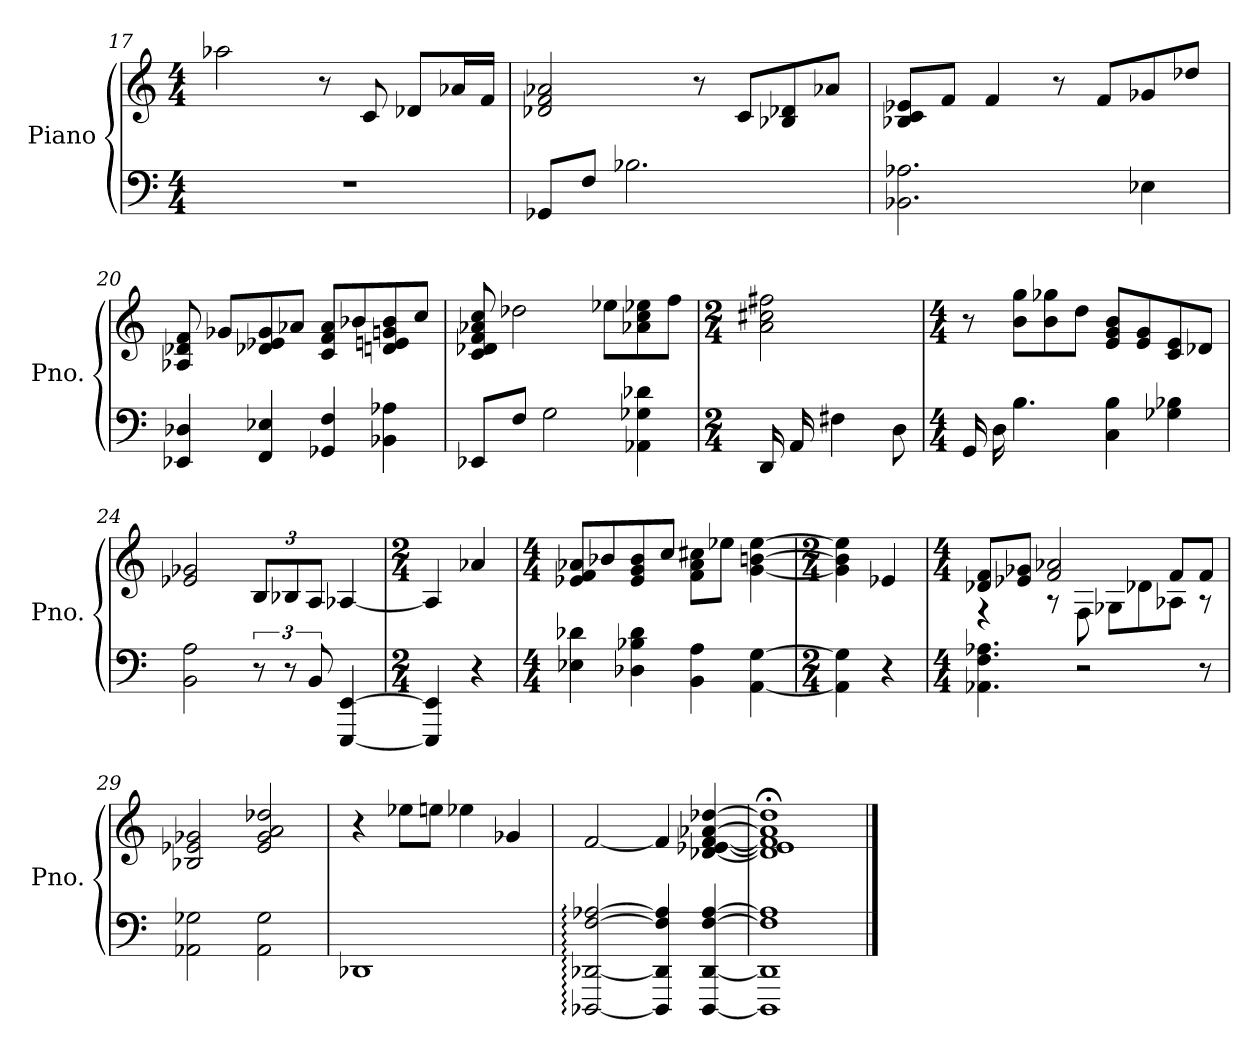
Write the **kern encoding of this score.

**kern	**kern
*part1	*part1
*staff2	*staff1
*I"Piano	*
*I'Pno.	*
*clefF4	*clefG2
*k[]	*k[]
*M4/4	*M4/4
*MM70	*MM70
=17	=17
1r	2aa-X\
.	8r
.	8c/
.	8d-X/L
.	16a-X/L
.	16f/JJ
!!LO:LB:g=z
=18	=18
8GG-X/L	2d-X/ 2f/ 2a-X/
8F/J	.
2.B-X\	.
.	8r
.	8c/L
.	8B-X/ 8d-X/
.	8a-X/J
=19	=19
2.BB-X\ 2.A-X\	8B-X/ 8c/ 8e-X/L
.	8f/J
.	4f/
.	8r
.	8f/L
4E-X\	8g-X/
.	8dd-X/J
=20	=20
*	*MM75
4EE-X/ 4D-X/	8A-X/ 8d-X/ 8f/
.	8g-X/L
4FF/ 4E-X/	8d-X/ 8e-X/ 8g-/
.	8a-X/J
4GG-X/ 4F/	8c/ 8f/ 8a-/L
.	8b-X/
4BB-X\ 4A-X\	8dn/ 8en/ 8gn/ 8b-/
.	8cc/J
=21	=21
*	*MM70
8EE-X/L	8c/ 8d-X/ 8f/ 8a-X/ 8cc/
8F/J	2dd-X\
2G\	.
.	8ee-X\L
4AA-X\ 4G-X\ 4d-X\	8a-X\ 8cc\ 8ee-X\
.	8ff\J
=22	=22
*M2/4	*M2/4
*	*^
16DD/	2a\ 2cc#X\ 2ff#X\	4ryy
16AA/	.	.
4F#X\	.	.
.	.	4ryy
8D\	.	.
*	*v	*v
!!LO:LB:g=z
=23	=23
*M4/4	*M4/4
*	*MM75
16GG/	8r
16D\	.
4.B\	8b\ 8gg\L
.	8b\ 8gg-X\
.	8dd\J
4C\ 4B\	8e/ 8g/ 8b/L
.	8e/ 8g/
4G-X\ 4B-X\	8c/ 8e/
.	8d-X/J
=24	=24
2BB\ 2A\	2e-X/ 2g-X/
*	*Xbrackettup
*	*MM70
12r	12B/L
12r	12B-X/
12BB/	12A/J
[4EEE/ [4EE/	[4A-X/
=25	=25
*M2/4	*M2/4
4EEE/] 4EE/]	4A-/]
4r	4a-X/
=26	=26
*M4/4	*M4/4
4E-X\ 4d-X\	8e-X/ 8f/ 8a-X/L
.	8b-X/
4D-X\ 4B-X\ 4d-\	8e-/ 8g/ 8b-/
.	8cc/J
4BB\ 4A\	8f\ 8a-\ 8cc#X\L
.	8ee-X\J
[4AA\ [4G\	[4g\ [4bn\ [4ee-\
=27	=27
*M2/4	*M2/4
4AA\] 4G\]	4g\] 4bn\] 4ee-\]
4r	4e-X/
=28	=28
*M4/4	*M4/4
*	*^
4.AA-X\ 4.F\ 4.A-X\	8d-X/ 8f/L	4r
.	8e-X/ 8g-X/J	.
.	2f/ 2a-X/	8r
2r	.	8F\
.	.	8G-X\L
.	.	8d-X\
.	8f/L	8A-X\J
8r	8f/J	8r
*	*v	*v
!!LO:LB:g=z
=29	=29
2AA-X\ 2G-X\	2B-X/ 2e-X/ 2g-X/
2AA-\ 2G-\	2e-/ 2g-/ 2a/ 2dd-X/
=30	=30
1DD-X	4r
.	8ee-X\L
.	8een\J
.	4ee-X\
.	4g-X/
=31	=31
[2DDD-X/: [2DD-X/: [2F/: [2A-X/:	[2f:/
4DDD-/] 4DD-/] 4F/] 4A-/]	4f/]
[4DDD-/ [4DD-/ [4F/ [4A-/	[4d-X/ [4e-X/ [4f/ [4a-X/ [4dd-X/
=32	=32
1DDD-] 1DD-] 1F] 1A-]	1d-];< 1e-];< 1f];< 1a-];< 1dd-];<
==	==
*-	*-
